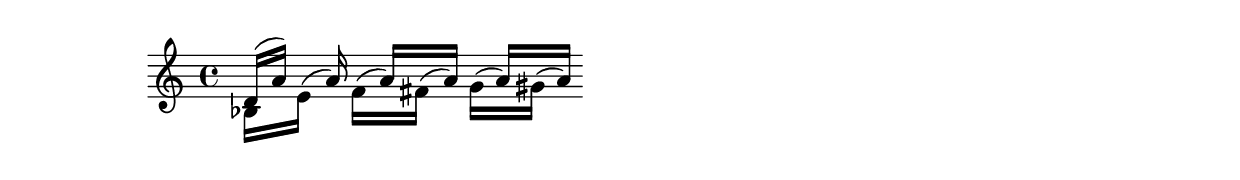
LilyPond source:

%% DO NOT EDIT this file manually; it is automatically
%% generated from LSR http://lsr.dsi.unimi.it
%% Make any changes in LSR itself, or in Documentation/snippets/new/ ,
%% and then run scripts/auxiliar/makelsr.py
%%
%% This file is in the public domain.
\version "2.14.2"

\header {
  lsrtags = "keyboards, real-music, unfretted-strings, connecting-notes, expressive-marks"

%% Translation of GIT committish: b482c3e5b56c3841a88d957e0ca12964bd3e64fa
  texidoces = "
En determinadas situaciones es necesario crear ligaduras de
expresión entre notas que están en voces distintas.

La solución es añadir notas invisibles a una de las voces
utilizando @code{\\hideNotes}.

Este ejemplo es el compás 235 de la Chacona de la segunda Partita
para violín solo, BWV 1004, de Bach.

"
  doctitlees = "Hacer ligaduras entre voces distintas"

  texidoc = "
In some situations, it may be necessary to create slurs between notes
from different voices.

The solution is to add invisible notes to one of the voices, using
@code{\\hideNotes}.

This example is measure 235 of the Ciaconna from Bach's 2nd Partita for
solo violin, BWV 1004.

"
  doctitle = "Creating slurs across voices"
} % begin verbatim


\relative c' {
  <<
    {
      d16( a') s a s a[ s a] s a[ s a]
    }
    \\
    {
      \slurUp
      bes,16[ s e](
      \hideNotes a)
      \unHideNotes f[(
      \hideNotes a)
      \unHideNotes fis](
      \hideNotes a)
      \unHideNotes g[(
      \hideNotes a)
      \unHideNotes gis](
      \hideNotes a)
    }
  >>
}

